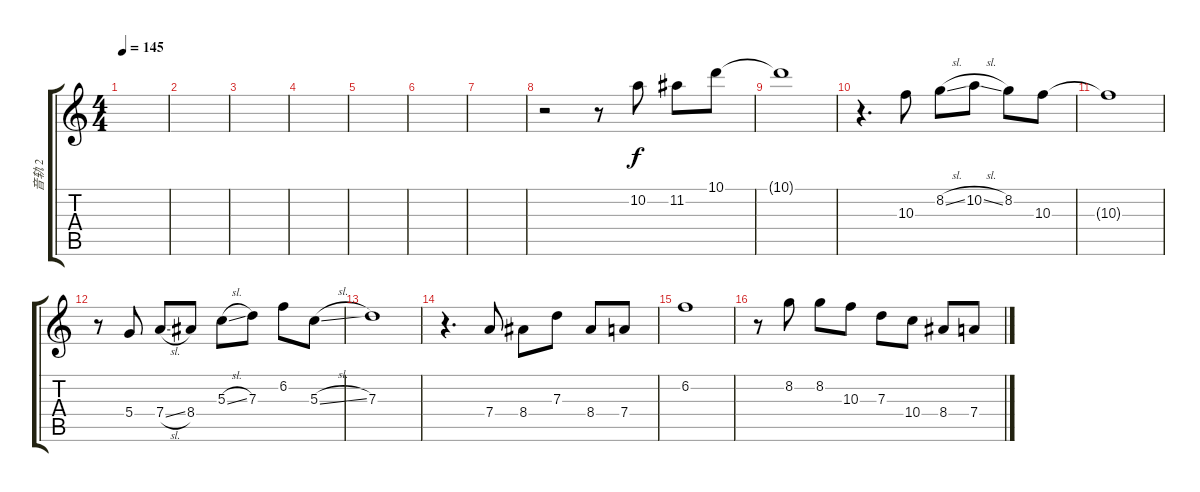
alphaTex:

\track ("音轨 2" "音轨 2") {instrument electricguitarmuted}
\staff {score tabs}
\tuning (E4 B3 G3 D3 A2 E2) {hide}
\ts (4 4)
\tempo 145
\clef g2
\ks c
|
|
|
|
|
|
|
r.2 r.8 10.2.8 11.2.8 10.1.8 |
10.1{t}.1 |
r.4{d} 10.3.8 8.2{sl}.8 10.2{sl}.8 8.2.8 10.3.8 |
10.3{t}.1 |
r.8 5.4.8 7.4{sl}.8 8.4.8 5.3{sl}.8 7.3.8 6.2.8 5.3{sl}.8 |
7.3.1 |
r.4{d} 7.4.8 8.4.8 7.3.8 8.4.8 7.4.8 |
6.2.1 |
r.8 8.2.8 8.2.8 10.3.8 7.3.8 10.4.8 8.4.8 7.4.8
